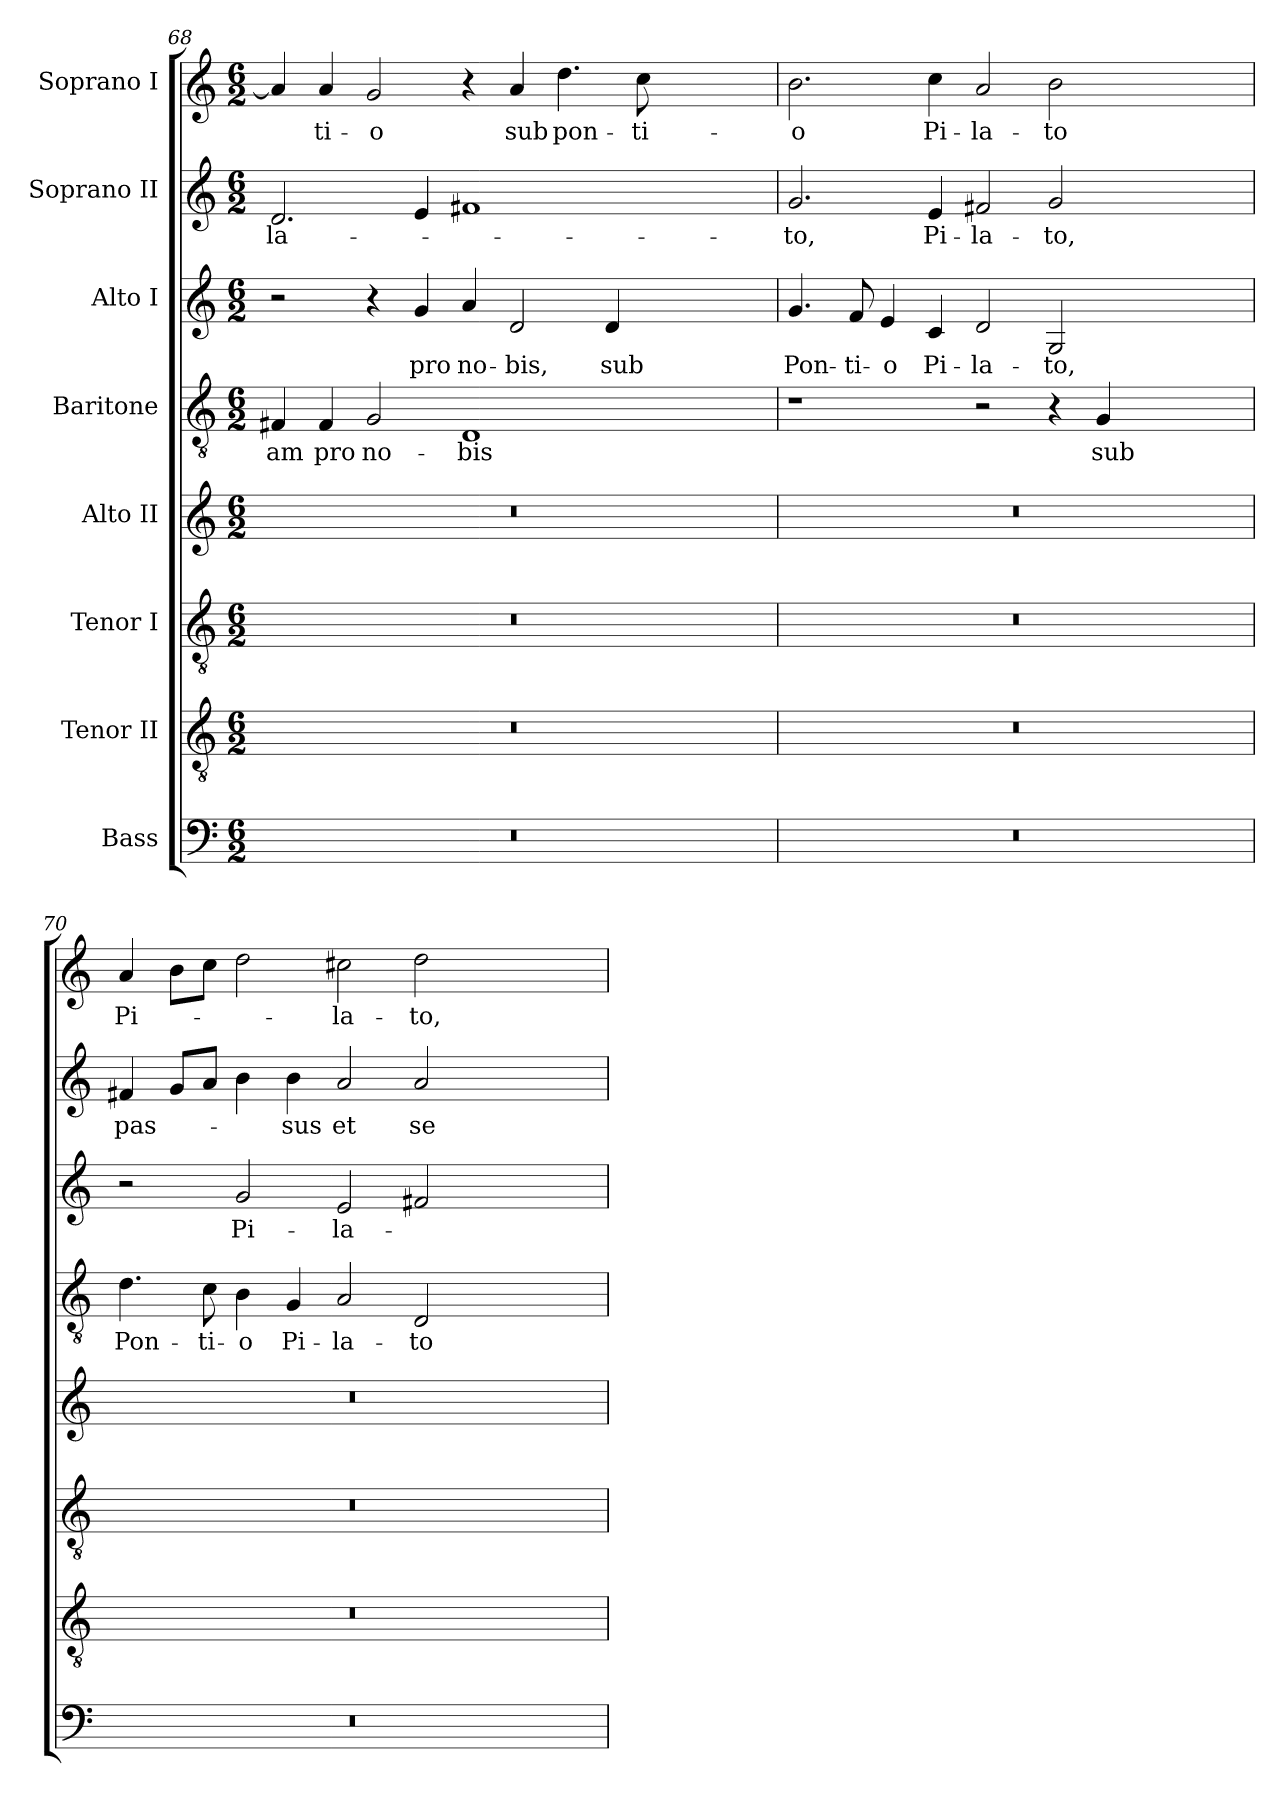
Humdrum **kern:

**kern	**kern	**kern	**kern	**kern	**text	**kern	**text	**kern	**text	**kern	**text
*part8	*part7	*part6	*part5	*part4	*part4	*part3	*part3	*part2	*part2	*part1	*part1
*staff8	*staff7	*staff6	*staff5	*staff4	*staff4	*staff3	*staff3	*staff2	*staff2	*staff1	*staff1
*I"Bass	*I"Tenor II	*I"Tenor I	*I"Alto II	*I"Baritone	*	*I"Alto I	*	*I"Soprano II	*	*I"Soprano I	*
!!LO:LB:g=z
*clefF4	*clefGv2	*clefGv2	*clefG2	*clefGv2	*	*clefG2	*	*clefG2	*	*clefG2	*
*ITrd7c12	*ITrd7c12	*ITrd7c12	*	*ITrd7c12	*	*	*	*	*	*	*
*k[]	*k[]	*k[]	*k[]	*k[]	*	*k[]	*	*k[]	*	*k[]	*
*C:	*C:	*C:	*C:	*C:	*	*C:	*	*C:	*	*C:	*
*M6/2	*M6/2	*M6/2	*M6/2	*M6/2	*	*M6/2	*	*M6/2	*	*M6/2	*
=68	=68	=68	=68	=68	=68	=68	=68	=68	=68	=68	=68
!LO:N:vis=1	!LO:N:vis=1	!LO:N:vis=1	!LO:N:vis=1	!	!	!	!	!	!	!	!
!	!	!	!	!	!LO:LY:b:color=#000000	!	!	!	!	!	!
!	!	!	!	!	!	!	!	!	!LO:LY:b:color=#000000	!	!
0.r	0.r	0.r	0.r	4FF#Xi/	-am	2r	.	2.di/	-la-	4ai/]	.
!	!	!	!	!	!LO:LY:b:color=#000000	!	!	!	!	!	!
!	!	!	!	!	!	!	!	!	!	!	!LO:LY:b:color=#000000
.	.	.	.	4FF#i/	pro	.	.	.	.	4ai/	-ti-
!	!	!	!	!	!LO:LY:b:color=#000000	!	!	!	!	!	!
!	!	!	!	!	!	!	!	!	!	!	!LO:LY:b:color=#000000
.	.	.	.	2GGi/	no-	4r	.	.	.	2gi/	-o
!	!	!	!	!	!	!	!LO:LY:b:color=#000000	!	!	!	!
.	.	.	.	.	.	4gi/	pro	4ei/	.	.	.
!	!	!	!	!	!LO:LY:b:color=#000000	!	!	!	!	!	!
!	!	!	!	!	!	!	!LO:LY:b:color=#000000	!	!	!	!
.	.	.	.	1DDi	-bis	4ai/	no-	1f#Xi	.	4r	.
!	!	!	!	!	!	!	!LO:LY:b:color=#000000	!	!	!	!
!	!	!	!	!	!	!	!	!	!	!	!LO:LY:b:color=#000000
.	.	.	.	.	.	2di/	-bis,	.	.	4ai/	sub
!	!	!	!	!	!	!	!	!	!	!	!LO:LY:b:color=#000000
.	.	.	.	.	.	.	.	.	.	4.ddi\	pon-
!	!	!	!	!	!	!	!LO:LY:b:color=#000000	!	!	!	!
.	.	.	.	.	.	4di/	sub	.	.	.	.
!	!	!	!	!	!	!	!	!	!	!	!LO:LY:b:color=#000000
.	.	.	.	.	.	.	.	.	.	8cci\	-ti-
.	.	.	.	1ryy	.	1ryy	.	1ryy	.	1ryy	.
=69	=69	=69	=69	=69	=69	=69	=69	=69	=69	=69	=69
!LO:N:vis=1	!LO:N:vis=1	!LO:N:vis=1	!LO:N:vis=1	!	!	!	!	!	!	!	!
!	!	!	!	!	!	!	!LO:LY:b:color=#000000	!	!	!	!
!	!	!	!	!	!	!	!	!	!LO:LY:b:color=#000000	!	!
!	!	!	!	!	!	!	!	!	!	!	!LO:LY:b:color=#000000
0.r	0.r	0.r	0.r	1r	.	4.gi/	Pon-	2.gi/	-to,	2.bi\	-o
!	!	!	!	!	!	!	!LO:LY:b:color=#000000	!	!	!	!
.	.	.	.	.	.	8fi/	-ti-	.	.	.	.
!	!	!	!	!	!	!	!LO:LY:b:color=#000000	!	!	!	!
.	.	.	.	.	.	4ei/	-o	.	.	.	.
!	!	!	!	!	!	!	!LO:LY:b:color=#000000	!	!	!	!
!	!	!	!	!	!	!	!	!	!LO:LY:b:color=#000000	!	!
!	!	!	!	!	!	!	!	!	!	!	!LO:LY:b:color=#000000
.	.	.	.	.	.	4ci/	Pi-	4ei/	Pi-	4cci\	Pi-
!	!	!	!	!	!	!	!LO:LY:b:color=#000000	!	!	!	!
!	!	!	!	!	!	!	!	!	!LO:LY:b:color=#000000	!	!
!	!	!	!	!	!	!	!	!	!	!	!LO:LY:b:color=#000000
.	.	.	.	2r	.	2di/	-la-	2f#Xi/	-la-	2ai/	-la-
!	!	!	!	!	!	!	!LO:LY:b:color=#000000	!	!	!	!
!	!	!	!	!	!	!	!	!	!LO:LY:b:color=#000000	!	!
!	!	!	!	!	!	!	!	!	!	!	!LO:LY:b:color=#000000
.	.	.	.	4r	.	2Gi/	-to,	2gi/	-to,	2bi\	-to
!	!	!	!	!	!LO:LY:b:color=#000000	!	!	!	!	!	!
.	.	.	.	4GGi/	sub	.	.	.	.	.	.
.	.	.	.	1ryy	.	1ryy	.	1ryy	.	1ryy	.
=70	=70	=70	=70	=70	=70	=70	=70	=70	=70	=70	=70
!LO:N:vis=1	!LO:N:vis=1	!LO:N:vis=1	!LO:N:vis=1	!	!	!	!	!	!	!	!
!	!	!	!	!	!LO:LY:b:color=#000000	!	!	!	!	!	!
!	!	!	!	!	!	!	!	!	!LO:LY:b:color=#000000	!	!
!	!	!	!	!	!	!	!	!	!	!	!LO:LY:b:color=#000000
0.r	0.r	0.r	0.r	4.Di\	Pon-	2r	.	4f#Xi/	pas-	4ai/	Pi-
.	.	.	.	.	.	.	.	8gi/L	.	8bi\L	.
!	!	!	!	!	!LO:LY:b:color=#000000	!	!	!	!	!	!
.	.	.	.	8Ci\	-ti-	.	.	8ai/J	.	8cci\J	.
!	!	!	!	!	!LO:LY:b:color=#000000	!	!	!	!	!	!
!	!	!	!	!	!	!	!LO:LY:b:color=#000000	!	!	!	!
.	.	.	.	4BBi\	-o	2gi/	Pi-	4bi\	.	2ddi\	.
!	!	!	!	!	!LO:LY:b:color=#000000	!	!	!	!	!	!
!	!	!	!	!	!	!	!	!	!LO:LY:b:color=#000000	!	!
.	.	.	.	4GGi/	Pi-	.	.	4bi\	-sus	.	.
!	!	!	!	!	!LO:LY:b:color=#000000	!	!	!	!	!	!
!	!	!	!	!	!	!	!LO:LY:b:color=#000000	!	!	!	!
!	!	!	!	!	!	!	!	!	!LO:LY:b:color=#000000	!	!
!	!	!	!	!	!	!	!	!	!	!	!LO:LY:b:color=#000000
.	.	.	.	2AAi/	-la-	2ei/	-la-	2ai/	et	2cc#Xi\	-la-
!	!	!	!	!	!LO:LY:b:color=#000000	!	!	!	!	!	!
!	!	!	!	!	!	!	!	!	!LO:LY:b:color=#000000	!	!
!	!	!	!	!	!	!	!	!	!	!	!LO:LY:b:color=#000000
.	.	.	.	2DDi/	-to	2f#Xi/	.	2ai/	se-	2ddi\	-to,
.	.	.	.	1ryy	.	1ryy	.	1ryy	.	1ryy	.
=	=	=	=	=	=	=	=	=	=	=	=
*-	*-	*-	*-	*-	*-	*-	*-	*-	*-	*-	*-
